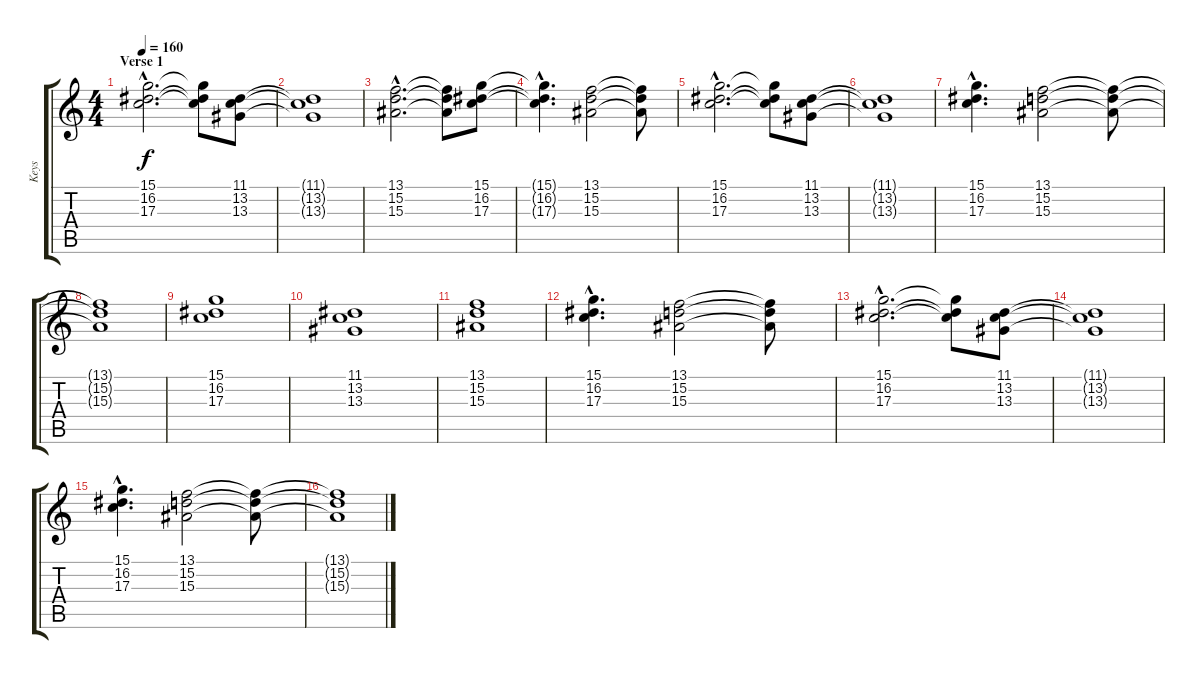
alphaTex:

\track ("Keys" "Keys") {instrument tremolostrings}
\staff {score tabs}
\tuning (E4 B3 G3 D3 A2 E2) {hide}
\ts (4 4)
\section ("" "Verse 1")
\tempo 160
\clef g2
\ks c
(15.1{hac} 16.2{hac} 17.3{hac}).2{d dy f} (15.1{t} 16.2{t} 17.3{t}).8 (11.1 13.2 13.3).8 |
(11.1{t} 13.2{t} 13.3{t}).1 |
(13.1{hac} 15.2{hac} 15.3{hac}).2{d} (13.1{t} 15.2{t} 15.3{t}).8 (15.1 16.2 17.3).8 |
(15.1{hac t} 16.2{hac t} 17.3{hac t}).4{d} (13.1 15.2 15.3).2 (13.1{t} 15.2{t} 15.3{t}).8 |
(15.1{hac} 16.2{hac} 17.3{hac}).2{d} (15.1{t} 16.2{t} 17.3{t}).8 (11.1 13.2 13.3).8 |
(11.1{t} 13.2{t} 13.3{t}).1 |
(15.1{hac} 16.2{hac} 17.3{hac}).4{d} (13.1 15.2 15.3).2 (13.1{t} 15.2{t} 15.3{t}).8 |
(13.1{t} 15.2{t} 15.3{t}).1 |
(15.1 16.2 17.3).1 |
(11.1 13.2 13.3).1 |
(13.1 15.2 15.3).1 |
(15.1{hac} 16.2{hac} 17.3{hac}).4{d} (13.1 15.2 15.3).2 (13.1{t} 15.2{t} 15.3{t}).8 |
(15.1{hac} 16.2{hac} 17.3{hac}).2{d} (15.1{t} 16.2{t} 17.3{t}).8 (11.1 13.2 13.3).8 |
(11.1{t} 13.2{t} 13.3{t}).1 |
(15.1{hac} 16.2{hac} 17.3{hac}).4{d} (13.1 15.2 15.3).2 (13.1{t} 15.2{t} 15.3{t}).8 |
(13.1{t} 15.2{t} 15.3{t}).1
